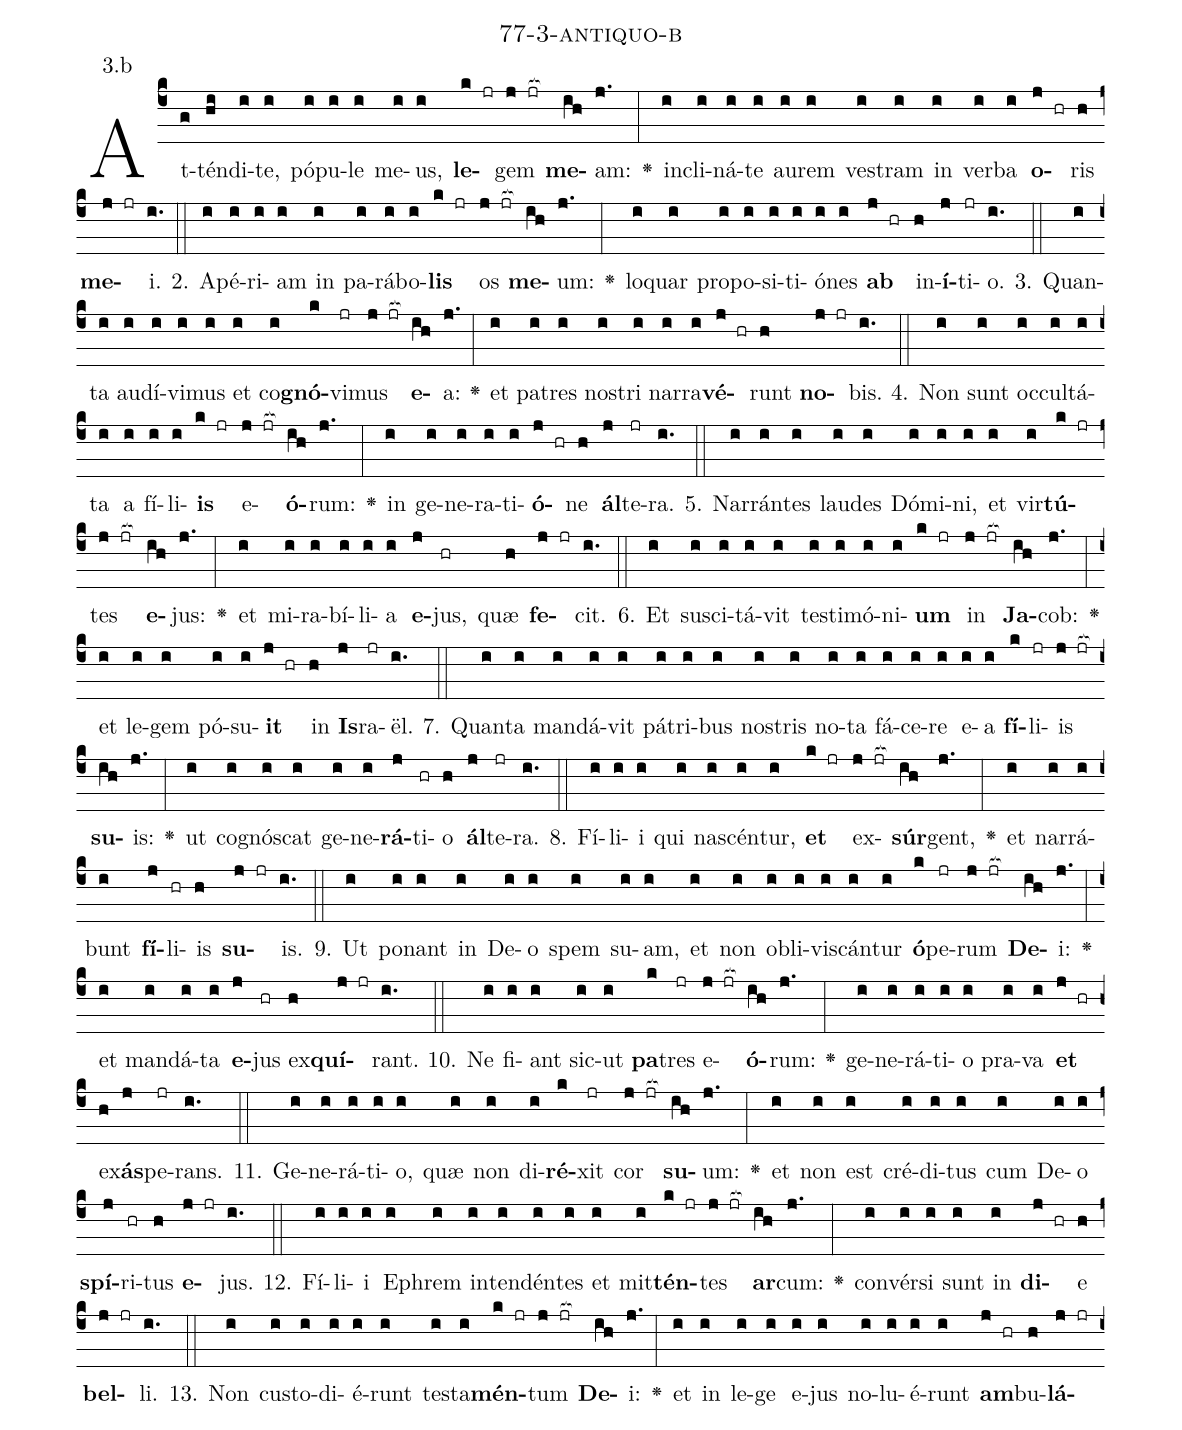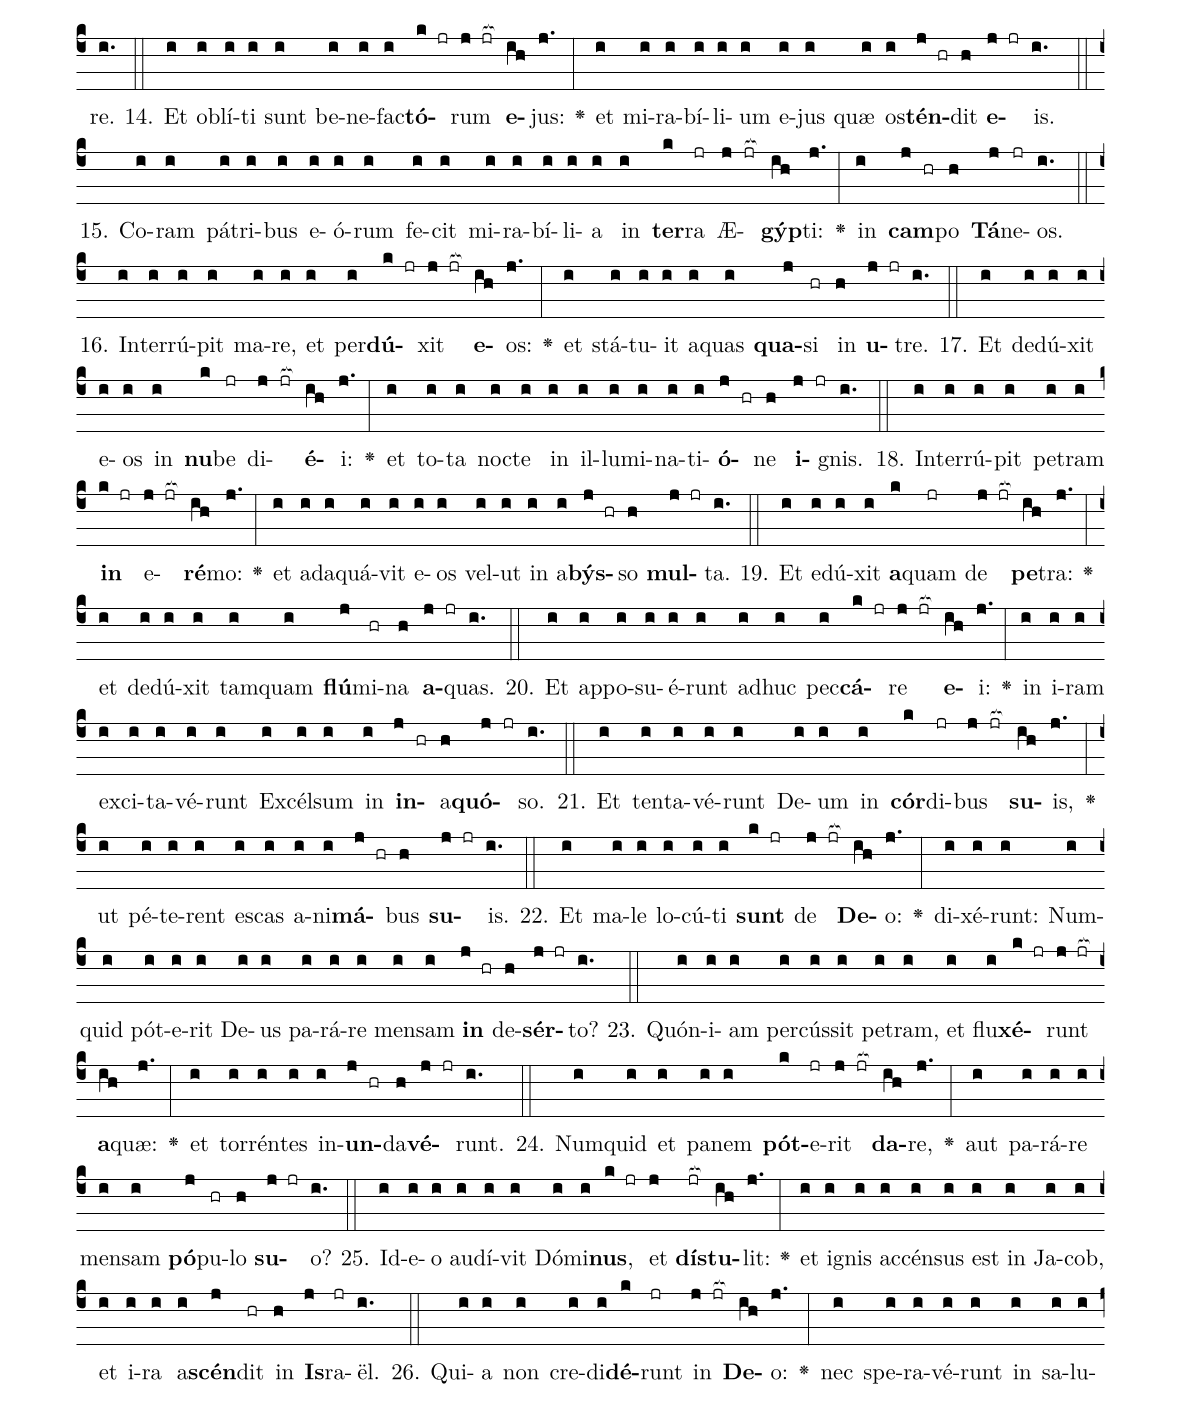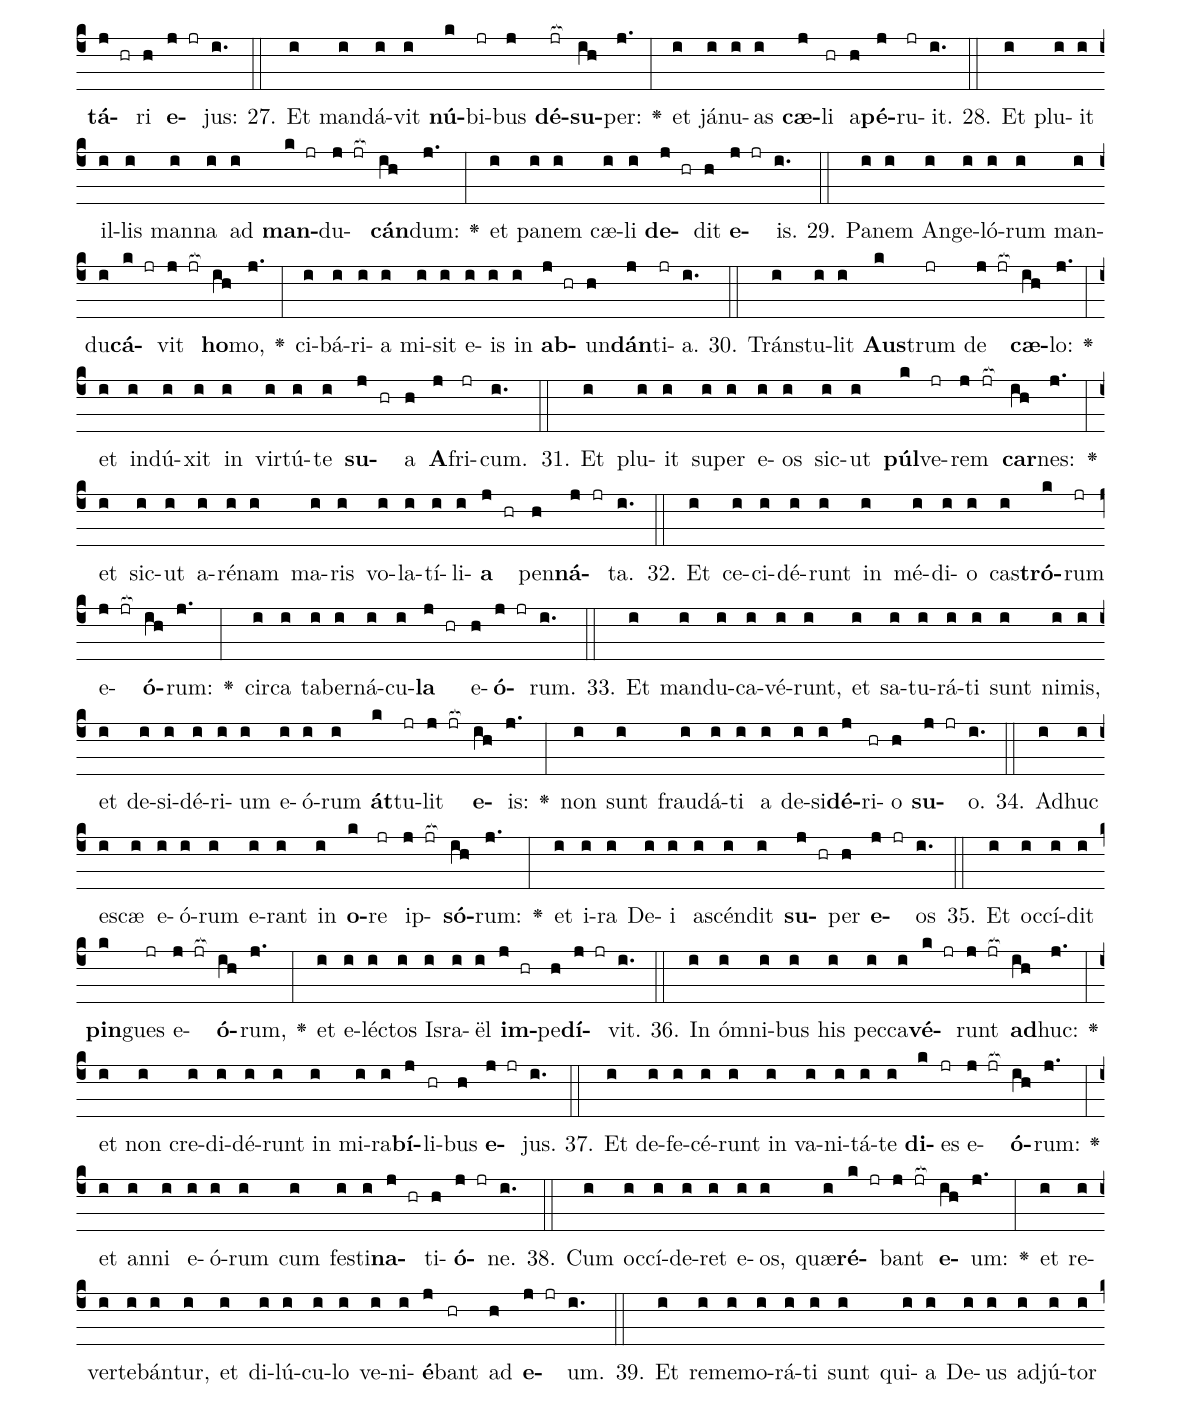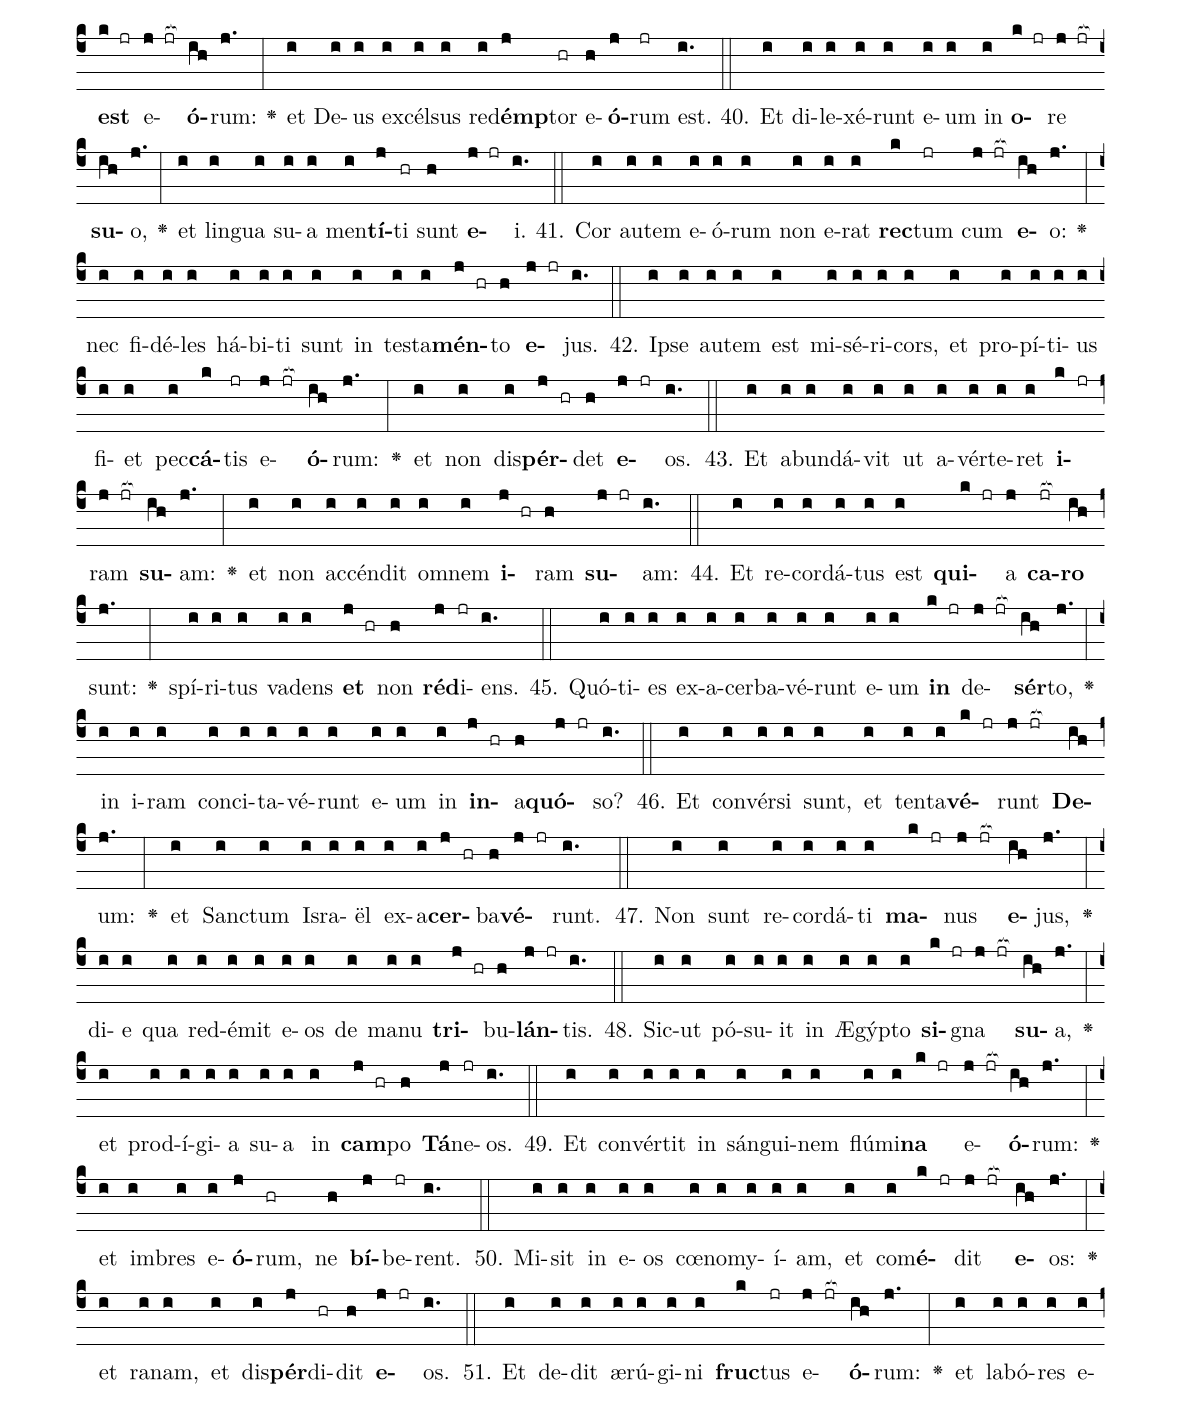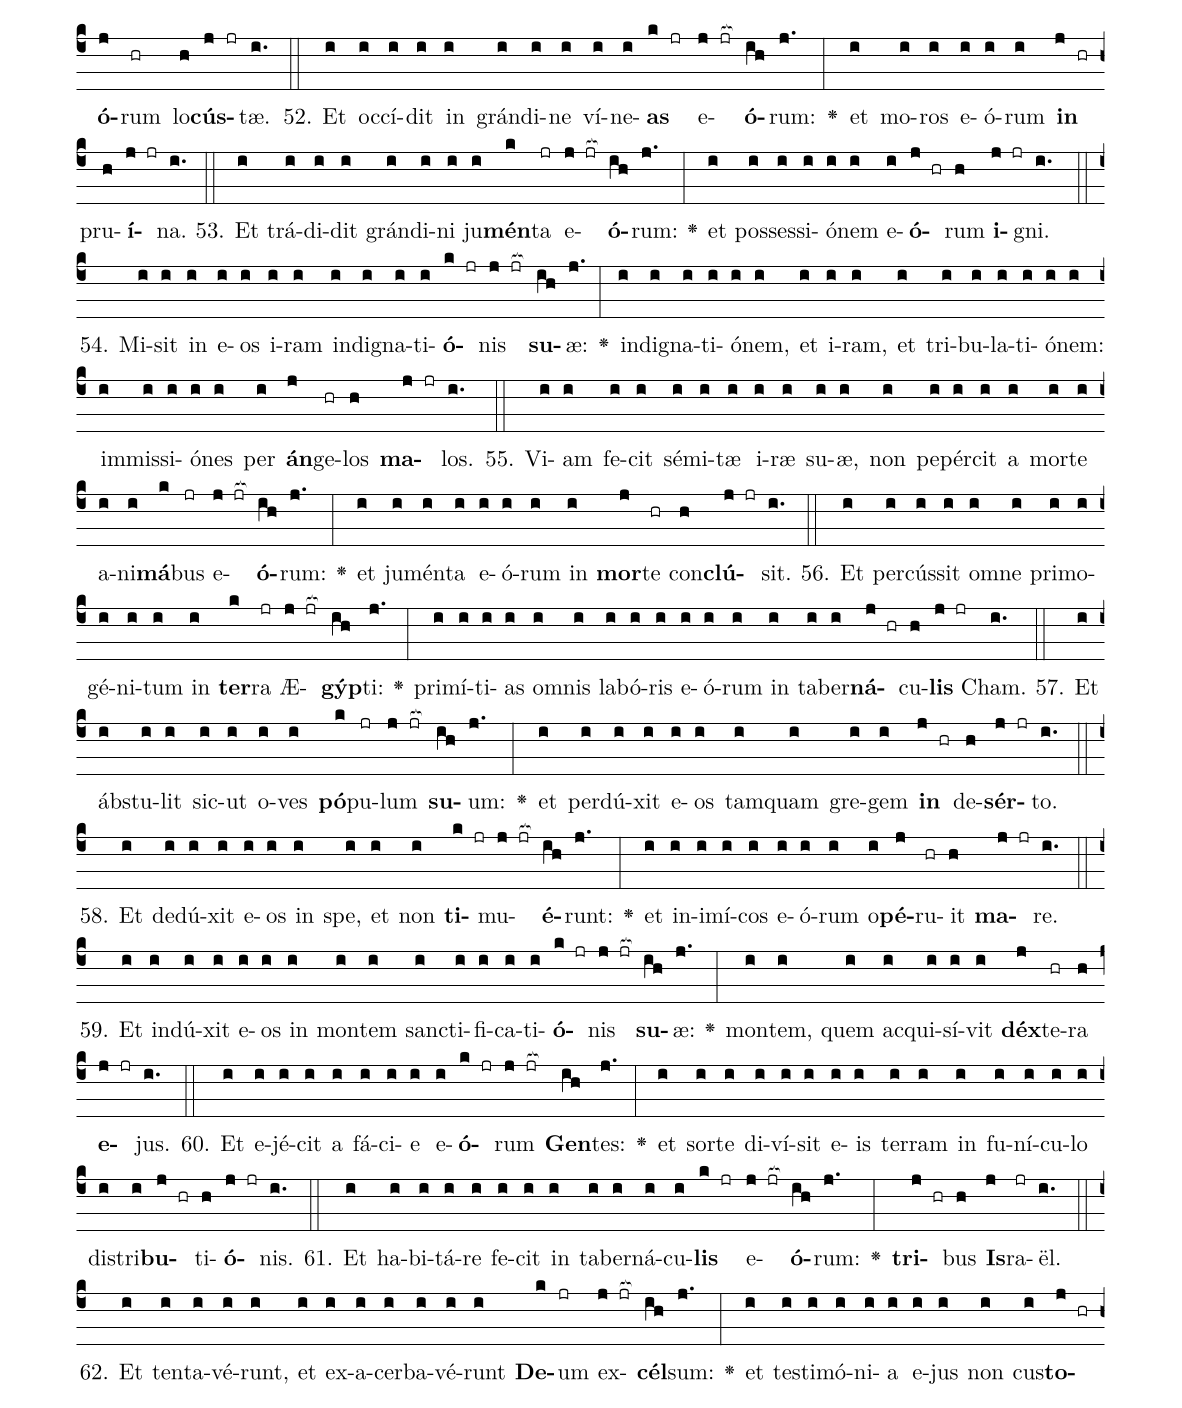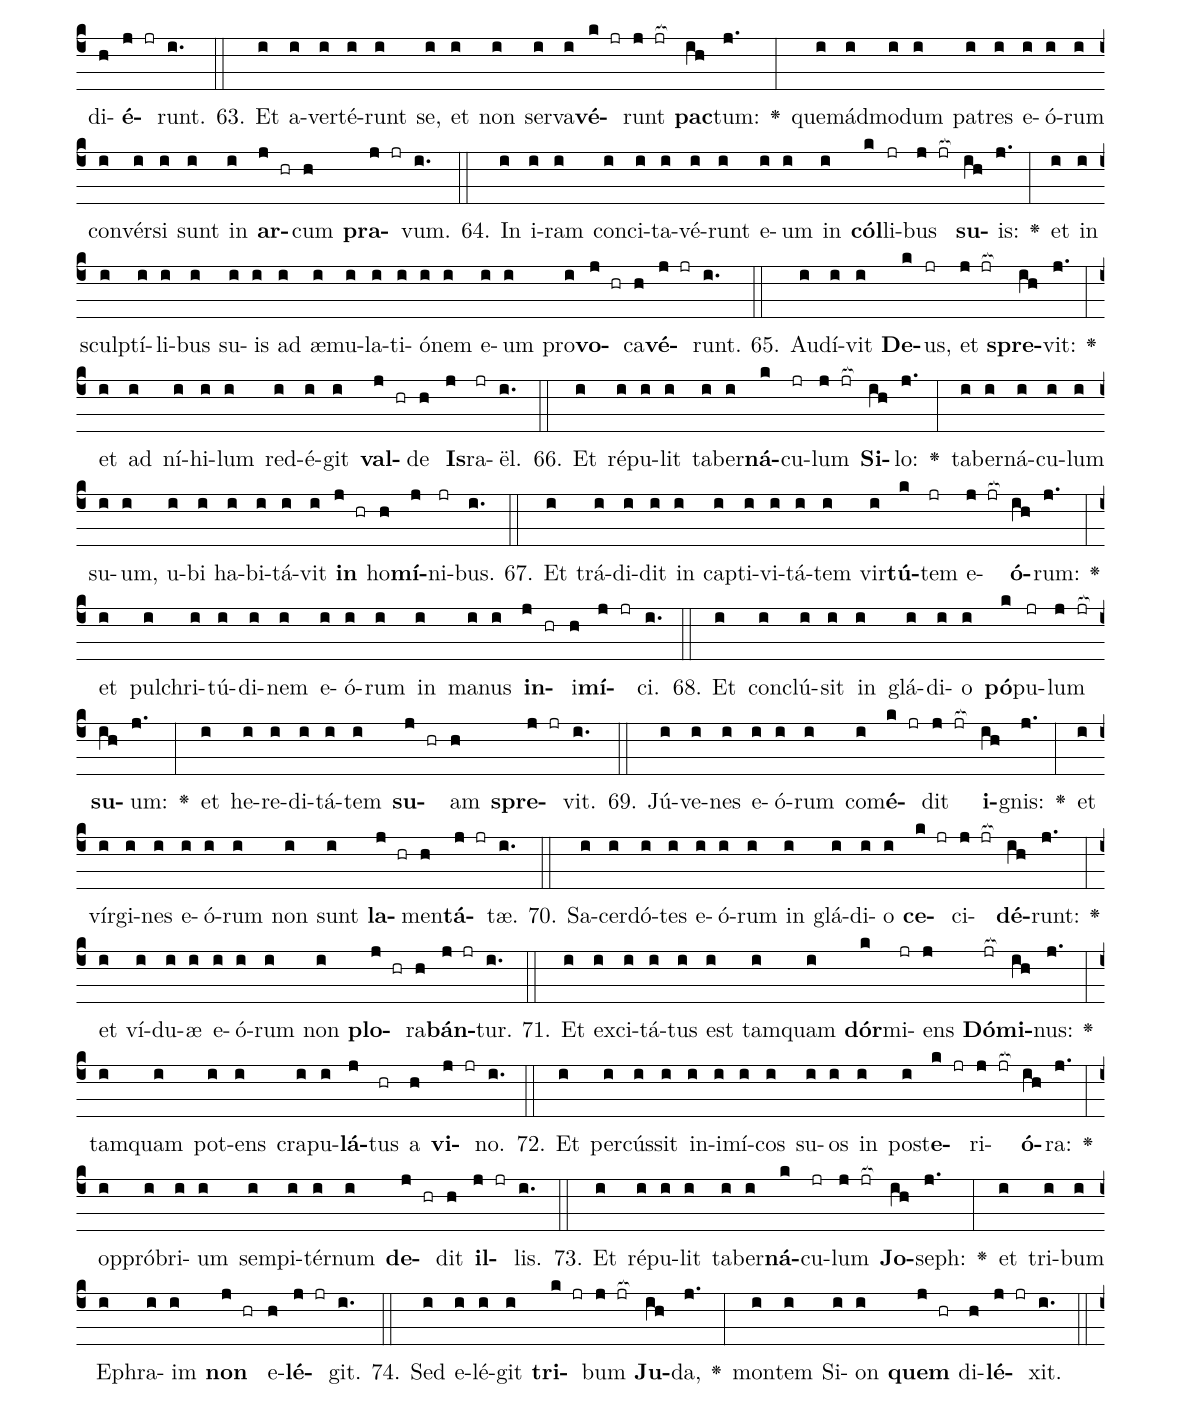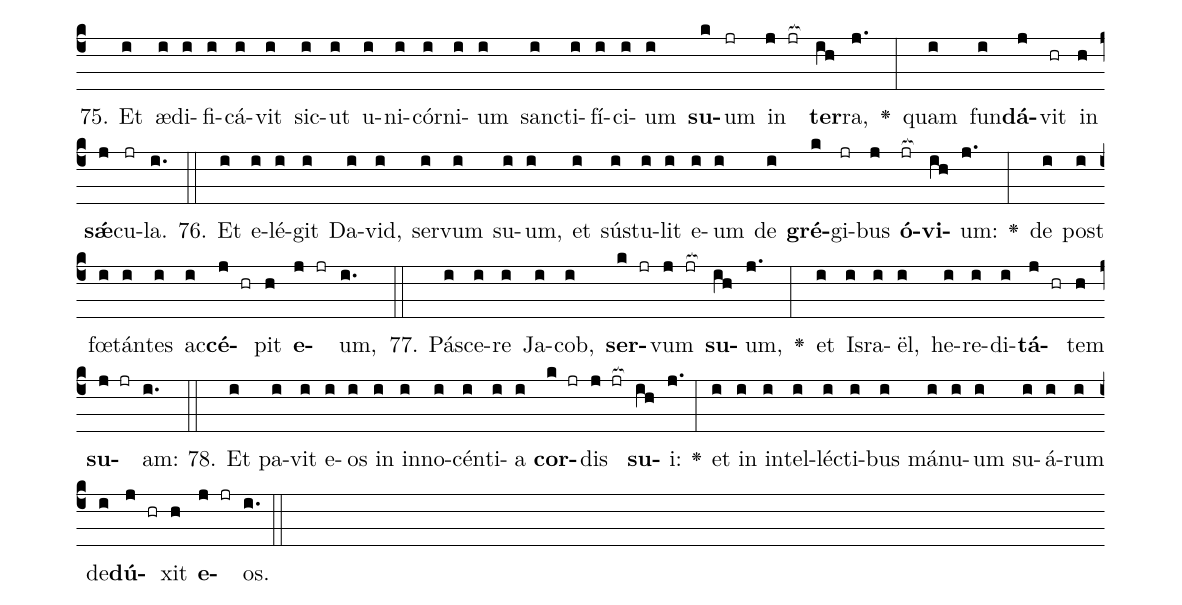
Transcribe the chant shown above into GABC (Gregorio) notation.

name: 77-3-antiquo-b;
annotation: 3.b;
%%
(c4)At(g)tén(hi)di(i)te,(i) pó(i)pu(i)le(i) me(i)us,(i) <b>le</b>(k jr)gem(j jr[ocb:1{]) <b>me</b>(ih[ocb:0}])am:(j.) <v>\greheightstar</v>(:) in(i)cli(i)ná(i)te(i) au(i)rem(i) ves(i)tram(i) in(i) ver(i)ba(i) <b>o</b>(j hr)ris(h) <b>me</b>(j jr)i.(i.) (::)
2. A(i)pé(i)ri(i)am(i) in(i) pa(i)rá(i)bo(i)<b>lis</b>(k jr) os(j jr[ocb:1{]) <b>me</b>(ih[ocb:0}])um:(j.) <v>\greheightstar</v>(:) lo(i)quar(i) pro(i)po(i)si(i)ti(i)ó(i)nes(i) <b>ab</b>(j hr) in(h)<b>í</b>(j)ti(jr)o.(i.) (::)
3. Quan(i)ta(i) au(i)dí(i)vi(i)mus(i) et(i) co(i)<b>gnó</b>(k)vi(jr)mus(j jr[ocb:1{]) <b>e</b>(ih[ocb:0}])a:(j.) <v>\greheightstar</v>(:) et(i) pa(i)tres(i) nos(i)tri(i) nar(i)ra(i)<b>vé</b>(j hr)runt(h) <b>no</b>(j jr)bis.(i.) (::)
4. Non(i) sunt(i) oc(i)cul(i)tá(i)ta(i) a(i) fí(i)li(i)<b>is</b>(k jr) e(j jr[ocb:1{])<b>ó</b>(ih[ocb:0}])rum:(j.) <v>\greheightstar</v>(:) in(i) ge(i)ne(i)ra(i)ti(i)<b>ó</b>(j hr)ne(h) <b>ál</b>(j)te(jr)ra.(i.) (::)
5. Nar(i)rán(i)tes(i) lau(i)des(i) Dó(i)mi(i)ni,(i) et(i) vir(i)<b>tú</b>(k jr)tes(j jr[ocb:1{]) <b>e</b>(ih[ocb:0}])jus:(j.) <v>\greheightstar</v>(:) et(i) mi(i)ra(i)bí(i)li(i)a(i) <b>e</b>(j)jus,(hr) quæ(h) <b>fe</b>(j jr)cit.(i.) (::)
6. Et(i) su(i)sci(i)tá(i)vit(i) tes(i)ti(i)mó(i)ni(i)<b>um</b>(k jr) in(j jr[ocb:1{]) <b>Ja</b>(ih[ocb:0}])cob:(j.) <v>\greheightstar</v>(:) et(i) le(i)gem(i) pó(i)su(i)<b>it</b>(j hr) in(h) <b>Is</b>(j)ra(jr)ël.(i.) (::)
7. Quan(i)ta(i) man(i)dá(i)vit(i) pá(i)tri(i)bus(i) nos(i)tris(i) no(i)ta(i) fá(i)ce(i)re(i) e(i)a(i) <b>fí</b>(k)li(jr)is(j jr[ocb:1{]) <b>su</b>(ih[ocb:0}])is:(j.) <v>\greheightstar</v>(:) ut(i) co(i)gnós(i)cat(i) ge(i)ne(i)<b>rá</b>(j)ti(hr)o(h) <b>ál</b>(j)te(jr)ra.(i.) (::)
8. Fí(i)li(i)i(i) qui(i) na(i)scén(i)tur,(i) <b>et</b>(k jr) ex(j jr[ocb:1{])<b>súr</b>(ih[ocb:0}])gent,(j.) <v>\greheightstar</v>(:) et(i) nar(i)rá(i)bunt(i) <b>fí</b>(j)li(hr)is(h) <b>su</b>(j jr)is.(i.) (::)
9. Ut(i) po(i)nant(i) in(i) De(i)o(i) spem(i) su(i)am,(i) et(i) non(i) ob(i)li(i)vis(i)cán(i)tur(i) <b>ó</b>(k)pe(jr)rum(j jr[ocb:1{]) <b>De</b>(ih[ocb:0}])i:(j.) <v>\greheightstar</v>(:) et(i) man(i)dá(i)ta(i) <b>e</b>(j)jus(hr) ex(h)<b>quí</b>(j jr)rant.(i.) (::)
10. Ne(i) fi(i)ant(i) sic(i)ut(i) <b>pa</b>(k)tres(jr) e(j jr[ocb:1{])<b>ó</b>(ih[ocb:0}])rum:(j.) <v>\greheightstar</v>(:) ge(i)ne(i)rá(i)ti(i)o(i) pra(i)va(i) <b>et</b>(j hr) ex(h)<b>ás</b>(j)pe(jr)rans.(i.) (::)
11. Ge(i)ne(i)rá(i)ti(i)o,(i) quæ(i) non(i) di(i)<b>ré</b>(k)xit(jr) cor(j jr[ocb:1{]) <b>su</b>(ih[ocb:0}])um:(j.) <v>\greheightstar</v>(:) et(i) non(i) est(i) cré(i)di(i)tus(i) cum(i) De(i)o(i) <b>spí</b>(j)ri(hr)tus(h) <b>e</b>(j jr)jus.(i.) (::)
12. Fí(i)li(i)i(i) E(i)phrem(i) in(i)ten(i)dén(i)tes(i) et(i) mit(i)<b>tén</b>(k jr)tes(j jr[ocb:1{]) <b>ar</b>(ih[ocb:0}])cum:(j.) <v>\greheightstar</v>(:) con(i)vér(i)si(i) sunt(i) in(i) <b>di</b>(j hr)e(h) <b>bel</b>(j jr)li.(i.) (::)
13. Non(i) cus(i)to(i)di(i)é(i)runt(i) tes(i)ta(i)<b>mén</b>(k jr)tum(j jr[ocb:1{]) <b>De</b>(ih[ocb:0}])i:(j.) <v>\greheightstar</v>(:) et(i) in(i) le(i)ge(i) e(i)jus(i) no(i)lu(i)é(i)runt(i) <b>am</b>(j hr)bu(h)<b>lá</b>(j jr)re.(i.) (::)
14. Et(i) ob(i)lí(i)ti(i) sunt(i) be(i)ne(i)fac(i)<b>tó</b>(k jr)rum(j jr[ocb:1{]) <b>e</b>(ih[ocb:0}])jus:(j.) <v>\greheightstar</v>(:) et(i) mi(i)ra(i)bí(i)li(i)um(i) e(i)jus(i) quæ(i) os(i)<b>tén</b>(j hr)dit(h) <b>e</b>(j jr)is.(i.) (::)
15. Co(i)ram(i) pá(i)tri(i)bus(i) e(i)ó(i)rum(i) fe(i)cit(i) mi(i)ra(i)bí(i)li(i)a(i) in(i) <b>ter</b>(k)ra(jr) Æ(j jr[ocb:1{])<b>gýp</b>(ih[ocb:0}])ti:(j.) <v>\greheightstar</v>(:) in(i) <b>cam</b>(j hr)po(h) <b>Tá</b>(j)ne(jr)os.(i.) (::)
16. In(i)ter(i)rú(i)pit(i) ma(i)re,(i) et(i) per(i)<b>dú</b>(k jr)xit(j jr[ocb:1{]) <b>e</b>(ih[ocb:0}])os:(j.) <v>\greheightstar</v>(:) et(i) stá(i)tu(i)it(i) a(i)quas(i) <b>qua</b>(j)si(hr) in(h) <b>u</b>(j jr)tre.(i.) (::)
17. Et(i) de(i)dú(i)xit(i) e(i)os(i) in(i) <b>nu</b>(k)be(jr) di(j jr[ocb:1{])<b>é</b>(ih[ocb:0}])i:(j.) <v>\greheightstar</v>(:) et(i) to(i)ta(i) noc(i)te(i) in(i) il(i)lu(i)mi(i)na(i)ti(i)<b>ó</b>(j hr)ne(h) <b>i</b>(j jr)gnis.(i.) (::)
18. In(i)ter(i)rú(i)pit(i) pe(i)tram(i) <b>in</b>(k jr) e(j jr[ocb:1{])<b>ré</b>(ih[ocb:0}])mo:(j.) <v>\greheightstar</v>(:) et(i) ad(i)a(i)quá(i)vit(i) e(i)os(i) vel(i)ut(i) in(i) a(i)<b>býs</b>(j hr)so(h) <b>mul</b>(j jr)ta.(i.) (::)
19. Et(i) e(i)dú(i)xit(i) <b>a</b>(k)quam(jr) de(j jr[ocb:1{]) <b>pe</b>(ih[ocb:0}])tra:(j.) <v>\greheightstar</v>(:) et(i) de(i)dú(i)xit(i) tam(i)quam(i) <b>flú</b>(j)mi(hr)na(h) <b>a</b>(j jr)quas.(i.) (::)
20. Et(i) ap(i)po(i)su(i)é(i)runt(i) ad(i)huc(i) pec(i)<b>cá</b>(k jr)re(j jr[ocb:1{]) <b>e</b>(ih[ocb:0}])i:(j.) <v>\greheightstar</v>(:) in(i) i(i)ram(i) ex(i)ci(i)ta(i)vé(i)runt(i) Ex(i)cél(i)sum(i) in(i) <b>in</b>(j hr)a(h)<b>quó</b>(j jr)so.(i.) (::)
21. Et(i) ten(i)ta(i)vé(i)runt(i) De(i)um(i) in(i) <b>cór</b>(k)di(jr)bus(j jr[ocb:1{]) <b>su</b>(ih[ocb:0}])is,(j.) <v>\greheightstar</v>(:) ut(i) pé(i)te(i)rent(i) es(i)cas(i) a(i)ni(i)<b>má</b>(j hr)bus(h) <b>su</b>(j jr)is.(i.) (::)
22. Et(i) ma(i)le(i) lo(i)cú(i)ti(i) <b>sunt</b>(k jr) de(j jr[ocb:1{]) <b>De</b>(ih[ocb:0}])o:(j.) <v>\greheightstar</v>(:) di(i)xé(i)runt:(i) Num(i)quid(i) pót(i)e(i)rit(i) De(i)us(i) pa(i)rá(i)re(i) men(i)sam(i) <b>in</b>(j hr) de(h)<b>sér</b>(j jr)to?(i.) (::)
23. Quón(i)i(i)am(i) per(i)cús(i)sit(i) pe(i)tram,(i) et(i) flu(i)<b>xé</b>(k jr)runt(j jr[ocb:1{]) <b>a</b>(ih[ocb:0}])quæ:(j.) <v>\greheightstar</v>(:) et(i) tor(i)rén(i)tes(i) in(i)<b>un</b>(j hr)da(h)<b>vé</b>(j jr)runt.(i.) (::)
24. Num(i)quid(i) et(i) pa(i)nem(i) <b>pót</b>(k)e(jr)rit(j jr[ocb:1{]) <b>da</b>(ih[ocb:0}])re,(j.) <v>\greheightstar</v>(:) aut(i) pa(i)rá(i)re(i) men(i)sam(i) <b>pó</b>(j)pu(hr)lo(h) <b>su</b>(j jr)o?(i.) (::)
25. Id(i)e(i)o(i) au(i)dí(i)vit(i) Dó(i)mi(i)<b>nus</b>,(k jr) et(j) <b>dís</b>(jr[ocb:1{])<b>tu</b>(ih[ocb:0}])lit:(j.) <v>\greheightstar</v>(:) et(i) i(i)gnis(i) ac(i)cén(i)sus(i) est(i) in(i) Ja(i)cob,(i) et(i) i(i)ra(i) a(i)<b>scén</b>(j)dit(hr) in(h) <b>Is</b>(j)ra(jr)ël.(i.) (::)
26. Qui(i)a(i) non(i) cre(i)di(i)<b>dé</b>(k)runt(jr) in(j jr[ocb:1{]) <b>De</b>(ih[ocb:0}])o:(j.) <v>\greheightstar</v>(:) nec(i) spe(i)ra(i)vé(i)runt(i) in(i) sa(i)lu(i)<b>tá</b>(j hr)ri(h) <b>e</b>(j jr)jus:(i.) (::)
27. Et(i) man(i)dá(i)vit(i) <b>nú</b>(k)bi(jr)bus(j) <b>dé</b>(jr[ocb:1{])<b>su</b>(ih[ocb:0}])per:(j.) <v>\greheightstar</v>(:) et(i) já(i)nu(i)as(i) <b>cæ</b>(j)li(hr) a(h)<b>pé</b>(j)ru(jr)it.(i.) (::)
28. Et(i) plu(i)it(i) il(i)lis(i) man(i)na(i) ad(i) <b>man</b>(k jr)du(j jr[ocb:1{])<b>cán</b>(ih[ocb:0}])dum:(j.) <v>\greheightstar</v>(:) et(i) pa(i)nem(i) cæ(i)li(i) <b>de</b>(j hr)dit(h) <b>e</b>(j jr)is.(i.) (::)
29. Pa(i)nem(i) An(i)ge(i)ló(i)rum(i) man(i)du(i)<b>cá</b>(k jr)vit(j jr[ocb:1{]) <b>ho</b>(ih[ocb:0}])mo,(j.) <v>\greheightstar</v>(:) ci(i)bá(i)ri(i)a(i) mi(i)sit(i) e(i)is(i) in(i) <b>ab</b>(j hr)un(h)<b>dán</b>(j)ti(jr)a.(i.) (::)
30. Tráns(i)tu(i)lit(i) <b>Aus</b>(k)trum(jr) de(j jr[ocb:1{]) <b>cæ</b>(ih[ocb:0}])lo:(j.) <v>\greheightstar</v>(:) et(i) in(i)dú(i)xit(i) in(i) vir(i)tú(i)te(i) <b>su</b>(j hr)a(h) <b>A</b>(j)fri(jr)cum.(i.) (::)
31. Et(i) plu(i)it(i) su(i)per(i) e(i)os(i) sic(i)ut(i) <b>púl</b>(k)ve(jr)rem(j jr[ocb:1{]) <b>car</b>(ih[ocb:0}])nes:(j.) <v>\greheightstar</v>(:) et(i) sic(i)ut(i) a(i)ré(i)nam(i) ma(i)ris(i) vo(i)la(i)tí(i)li(i)<b>a</b>(j hr) pen(h)<b>ná</b>(j jr)ta.(i.) (::)
32. Et(i) ce(i)ci(i)dé(i)runt(i) in(i) mé(i)di(i)o(i) cas(i)<b>tró</b>(k)rum(jr) e(j jr[ocb:1{])<b>ó</b>(ih[ocb:0}])rum:(j.) <v>\greheightstar</v>(:) cir(i)ca(i) ta(i)ber(i)ná(i)cu(i)<b>la</b>(j hr) e(h)<b>ó</b>(j jr)rum.(i.) (::)
33. Et(i) man(i)du(i)ca(i)vé(i)runt,(i) et(i) sa(i)tu(i)rá(i)ti(i) sunt(i) ni(i)mis,(i) et(i) de(i)si(i)dé(i)ri(i)um(i) e(i)ó(i)rum(i) <b>át</b>(k)tu(jr)lit(j jr[ocb:1{]) <b>e</b>(ih[ocb:0}])is:(j.) <v>\greheightstar</v>(:) non(i) sunt(i) frau(i)dá(i)ti(i) a(i) de(i)si(i)<b>dé</b>(j)ri(hr)o(h) <b>su</b>(j jr)o.(i.) (::)
34. Ad(i)huc(i) e(i)scæ(i) e(i)ó(i)rum(i) e(i)rant(i) in(i) <b>o</b>(k)re(jr) ip(j jr[ocb:1{])<b>só</b>(ih[ocb:0}])rum:(j.) <v>\greheightstar</v>(:) et(i) i(i)ra(i) De(i)i(i) a(i)scén(i)dit(i) <b>su</b>(j hr)per(h) <b>e</b>(j jr)os(i.) (::)
35. Et(i) oc(i)cí(i)dit(i) <b>pin</b>(k)gues(jr) e(j jr[ocb:1{])<b>ó</b>(ih[ocb:0}])rum,(j.) <v>\greheightstar</v>(:) et(i) e(i)léc(i)tos(i) Is(i)ra(i)ël(i) <b>im</b>(j hr)pe(h)<b>dí</b>(j jr)vit.(i.) (::)
36. In(i) óm(i)ni(i)bus(i) his(i) pec(i)ca(i)<b>vé</b>(k jr)runt(j jr[ocb:1{]) <b>ad</b>(ih[ocb:0}])huc:(j.) <v>\greheightstar</v>(:) et(i) non(i) cre(i)di(i)dé(i)runt(i) in(i) mi(i)ra(i)<b>bí</b>(j)li(hr)bus(h) <b>e</b>(j jr)jus.(i.) (::)
37. Et(i) de(i)fe(i)cé(i)runt(i) in(i) va(i)ni(i)tá(i)te(i) <b>di</b>(k)es(jr) e(j jr[ocb:1{])<b>ó</b>(ih[ocb:0}])rum:(j.) <v>\greheightstar</v>(:) et(i) an(i)ni(i) e(i)ó(i)rum(i) cum(i) fes(i)ti(i)<b>na</b>(j hr)ti(h)<b>ó</b>(j jr)ne.(i.) (::)
38. Cum(i) oc(i)cí(i)de(i)ret(i) e(i)os,(i) quæ(i)<b>ré</b>(k jr)bant(j jr[ocb:1{]) <b>e</b>(ih[ocb:0}])um:(j.) <v>\greheightstar</v>(:) et(i) re(i)ver(i)te(i)bán(i)tur,(i) et(i) di(i)lú(i)cu(i)lo(i) ve(i)ni(i)<b>é</b>(j)bant(hr) ad(h) <b>e</b>(j jr)um.(i.) (::)
39. Et(i) re(i)me(i)mo(i)rá(i)ti(i) sunt(i) qui(i)a(i) De(i)us(i) ad(i)jú(i)tor(i) <b>est</b>(k jr) e(j jr[ocb:1{])<b>ó</b>(ih[ocb:0}])rum:(j.) <v>\greheightstar</v>(:) et(i) De(i)us(i) ex(i)cél(i)sus(i) red(i)<b>émp</b>(j)tor(hr) e(h)<b>ó</b>(j)rum(jr) est.(i.) (::)
40. Et(i) di(i)le(i)xé(i)runt(i) e(i)um(i) in(i) <b>o</b>(k jr)re(j jr[ocb:1{]) <b>su</b>(ih[ocb:0}])o,(j.) <v>\greheightstar</v>(:) et(i) lin(i)gua(i) su(i)a(i) men(i)<b>tí</b>(j)ti(hr) sunt(h) <b>e</b>(j jr)i.(i.) (::)
41. Cor(i) au(i)tem(i) e(i)ó(i)rum(i) non(i) e(i)rat(i) <b>rec</b>(k)tum(jr) cum(j jr[ocb:1{]) <b>e</b>(ih[ocb:0}])o:(j.) <v>\greheightstar</v>(:) nec(i) fi(i)dé(i)les(i) há(i)bi(i)ti(i) sunt(i) in(i) tes(i)ta(i)<b>mén</b>(j hr)to(h) <b>e</b>(j jr)jus.(i.) (::)
42. Ip(i)se(i) au(i)tem(i) est(i) mi(i)sé(i)ri(i)cors,(i) et(i) pro(i)pí(i)ti(i)us(i) fi(i)et(i) pec(i)<b>cá</b>(k)tis(jr) e(j jr[ocb:1{])<b>ó</b>(ih[ocb:0}])rum:(j.) <v>\greheightstar</v>(:) et(i) non(i) dis(i)<b>pér</b>(j hr)det(h) <b>e</b>(j jr)os.(i.) (::)
43. Et(i) ab(i)un(i)dá(i)vit(i) ut(i) a(i)vér(i)te(i)ret(i) <b>i</b>(k jr)ram(j jr[ocb:1{]) <b>su</b>(ih[ocb:0}])am:(j.) <v>\greheightstar</v>(:) et(i) non(i) ac(i)cén(i)dit(i) om(i)nem(i) <b>i</b>(j hr)ram(h) <b>su</b>(j jr)am:(i.) (::)
44. Et(i) re(i)cor(i)dá(i)tus(i) est(i) <b>qui</b>(k jr)a(j) <b>ca</b>(jr[ocb:1{])<b>ro</b>(ih[ocb:0}]) sunt:(j.) <v>\greheightstar</v>(:) spí(i)ri(i)tus(i) va(i)dens(i) <b>et</b>(j hr) non(h) <b>réd</b>(j)i(jr)ens.(i.) (::)
45. Quó(i)ti(i)es(i) ex(i)a(i)cer(i)ba(i)vé(i)runt(i) e(i)um(i) <b>in</b>(k jr) de(j jr[ocb:1{])<b>sér</b>(ih[ocb:0}])to,(j.) <v>\greheightstar</v>(:) in(i) i(i)ram(i) con(i)ci(i)ta(i)vé(i)runt(i) e(i)um(i) in(i) <b>in</b>(j hr)a(h)<b>quó</b>(j jr)so?(i.) (::)
46. Et(i) con(i)vér(i)si(i) sunt,(i) et(i) ten(i)ta(i)<b>vé</b>(k jr)runt(j jr[ocb:1{]) <b>De</b>(ih[ocb:0}])um:(j.) <v>\greheightstar</v>(:) et(i) Sanc(i)tum(i) Is(i)ra(i)ël(i) ex(i)a(i)<b>cer</b>(j hr)ba(h)<b>vé</b>(j jr)runt.(i.) (::)
47. Non(i) sunt(i) re(i)cor(i)dá(i)ti(i) <b>ma</b>(k jr)nus(j jr[ocb:1{]) <b>e</b>(ih[ocb:0}])jus,(j.) <v>\greheightstar</v>(:) di(i)e(i) qua(i) red(i)é(i)mit(i) e(i)os(i) de(i) ma(i)nu(i) <b>tri</b>(j hr)bu(h)<b>lán</b>(j jr)tis.(i.) (::)
48. Sic(i)ut(i) pó(i)su(i)it(i) in(i) Æ(i)gýp(i)to(i) <b>si</b>(k jr)gna(j jr[ocb:1{]) <b>su</b>(ih[ocb:0}])a,(j.) <v>\greheightstar</v>(:) et(i) prod(i)í(i)gi(i)a(i) su(i)a(i) in(i) <b>cam</b>(j hr)po(h) <b>Tá</b>(j)ne(jr)os.(i.) (::)
49. Et(i) con(i)vér(i)tit(i) in(i) sán(i)gui(i)nem(i) flú(i)mi(i)<b>na</b>(k jr) e(j jr[ocb:1{])<b>ó</b>(ih[ocb:0}])rum:(j.) <v>\greheightstar</v>(:) et(i) im(i)bres(i) e(i)<b>ó</b>(j)rum,(hr) ne(h) <b>bí</b>(j)be(jr)rent.(i.) (::)
50. Mi(i)sit(i) in(i) e(i)os(i) cœ(i)no(i)my(i)í(i)am,(i) et(i) com(i)<b>é</b>(k jr)dit(j jr[ocb:1{]) <b>e</b>(ih[ocb:0}])os:(j.) <v>\greheightstar</v>(:) et(i) ra(i)nam,(i) et(i) dis(i)<b>pér</b>(j)di(hr)dit(h) <b>e</b>(j jr)os.(i.) (::)
51. Et(i) de(i)dit(i) æ(i)rú(i)gi(i)ni(i) <b>fruc</b>(k)tus(jr) e(j jr[ocb:1{])<b>ó</b>(ih[ocb:0}])rum:(j.) <v>\greheightstar</v>(:) et(i) la(i)bó(i)res(i) e(i)<b>ó</b>(j)rum(hr) lo(h)<b>cús</b>(j jr)tæ.(i.) (::)
52. Et(i) oc(i)cí(i)dit(i) in(i) grán(i)di(i)ne(i) ví(i)ne(i)<b>as</b>(k jr) e(j jr[ocb:1{])<b>ó</b>(ih[ocb:0}])rum:(j.) <v>\greheightstar</v>(:) et(i) mo(i)ros(i) e(i)ó(i)rum(i) <b>in</b>(j hr) pru(h)<b>í</b>(j jr)na.(i.) (::)
53. Et(i) trá(i)di(i)dit(i) grán(i)di(i)ni(i) ju(i)<b>mén</b>(k)ta(jr) e(j jr[ocb:1{])<b>ó</b>(ih[ocb:0}])rum:(j.) <v>\greheightstar</v>(:) et(i) pos(i)ses(i)si(i)ó(i)nem(i) e(i)<b>ó</b>(j hr)rum(h) <b>i</b>(j jr)gni.(i.) (::)
54. Mi(i)sit(i) in(i) e(i)os(i) i(i)ram(i) in(i)di(i)gna(i)ti(i)<b>ó</b>(k jr)nis(j jr[ocb:1{]) <b>su</b>(ih[ocb:0}])æ:(j.) <v>\greheightstar</v>(:) in(i)di(i)gna(i)ti(i)ó(i)nem,(i) et(i) i(i)ram,(i) et(i) tri(i)bu(i)la(i)ti(i)ó(i)nem:(i) im(i)mis(i)si(i)ó(i)nes(i) per(i) <b>án</b>(j)ge(hr)los(h) <b>ma</b>(j jr)los.(i.) (::)
55. Vi(i)am(i) fe(i)cit(i) sé(i)mi(i)tæ(i) i(i)ræ(i) su(i)æ,(i) non(i) pe(i)pér(i)cit(i) a(i) mor(i)te(i) a(i)ni(i)<b>má</b>(k)bus(jr) e(j jr[ocb:1{])<b>ó</b>(ih[ocb:0}])rum:(j.) <v>\greheightstar</v>(:) et(i) ju(i)mén(i)ta(i) e(i)ó(i)rum(i) in(i) <b>mor</b>(j)te(hr) con(h)<b>clú</b>(j jr)sit.(i.) (::)
56. Et(i) per(i)cús(i)sit(i) om(i)ne(i) pri(i)mo(i)gé(i)ni(i)tum(i) in(i) <b>ter</b>(k)ra(jr) Æ(j jr[ocb:1{])<b>gýp</b>(ih[ocb:0}])ti:(j.) <v>\greheightstar</v>(:) pri(i)mí(i)ti(i)as(i) om(i)nis(i) la(i)bó(i)ris(i) e(i)ó(i)rum(i) in(i) ta(i)ber(i)<b>ná</b>(j hr)cu(h)<b>lis</b>(j jr) Cham.(i.) (::)
57. Et(i) ábs(i)tu(i)lit(i) sic(i)ut(i) o(i)ves(i) <b>pó</b>(k)pu(jr)lum(j jr[ocb:1{]) <b>su</b>(ih[ocb:0}])um:(j.) <v>\greheightstar</v>(:) et(i) per(i)dú(i)xit(i) e(i)os(i) tam(i)quam(i) gre(i)gem(i) <b>in</b>(j hr) de(h)<b>sér</b>(j jr)to.(i.) (::)
58. Et(i) de(i)dú(i)xit(i) e(i)os(i) in(i) spe,(i) et(i) non(i) <b>ti</b>(k jr)mu(j jr[ocb:1{])<b>é</b>(ih[ocb:0}])runt:(j.) <v>\greheightstar</v>(:) et(i) in(i)i(i)mí(i)cos(i) e(i)ó(i)rum(i) o(i)<b>pé</b>(j)ru(hr)it(h) <b>ma</b>(j jr)re.(i.) (::)
59. Et(i) in(i)dú(i)xit(i) e(i)os(i) in(i) mon(i)tem(i) sanc(i)ti(i)fi(i)ca(i)ti(i)<b>ó</b>(k jr)nis(j jr[ocb:1{]) <b>su</b>(ih[ocb:0}])æ:(j.) <v>\greheightstar</v>(:) mon(i)tem,(i) quem(i) ac(i)qui(i)sí(i)vit(i) <b>déx</b>(j)te(hr)ra(h) <b>e</b>(j jr)jus.(i.) (::)
60. Et(i) e(i)jé(i)cit(i) a(i) fá(i)ci(i)e(i) e(i)<b>ó</b>(k jr)rum(j jr[ocb:1{]) <b>Gen</b>(ih[ocb:0}])tes:(j.) <v>\greheightstar</v>(:) et(i) sor(i)te(i) di(i)ví(i)sit(i) e(i)is(i) ter(i)ram(i) in(i) fu(i)ní(i)cu(i)lo(i) dis(i)tri(i)<b>bu</b>(j hr)ti(h)<b>ó</b>(j jr)nis.(i.) (::)
61. Et(i) ha(i)bi(i)tá(i)re(i) fe(i)cit(i) in(i) ta(i)ber(i)ná(i)cu(i)<b>lis</b>(k jr) e(j jr[ocb:1{])<b>ó</b>(ih[ocb:0}])rum:(j.) <v>\greheightstar</v>(:) <b>tri</b>(j hr)bus(h) <b>Is</b>(j)ra(jr)ël.(i.) (::)
62. Et(i) ten(i)ta(i)vé(i)runt,(i) et(i) ex(i)a(i)cer(i)ba(i)vé(i)runt(i) <b>De</b>(k)um(jr) ex(j jr[ocb:1{])<b>cél</b>(ih[ocb:0}])sum:(j.) <v>\greheightstar</v>(:) et(i) tes(i)ti(i)mó(i)ni(i)a(i) e(i)jus(i) non(i) cus(i)<b>to</b>(j hr)di(h)<b>é</b>(j jr)runt.(i.) (::)
63. Et(i) a(i)ver(i)té(i)runt(i) se,(i) et(i) non(i) ser(i)va(i)<b>vé</b>(k jr)runt(j jr[ocb:1{]) <b>pac</b>(ih[ocb:0}])tum:(j.) <v>\greheightstar</v>(:) quem(i)ád(i)mo(i)dum(i) pa(i)tres(i) e(i)ó(i)rum(i) con(i)vér(i)si(i) sunt(i) in(i) <b>ar</b>(j hr)cum(h) <b>pra</b>(j jr)vum.(i.) (::)
64. In(i) i(i)ram(i) con(i)ci(i)ta(i)vé(i)runt(i) e(i)um(i) in(i) <b>cól</b>(k)li(jr)bus(j jr[ocb:1{]) <b>su</b>(ih[ocb:0}])is:(j.) <v>\greheightstar</v>(:) et(i) in(i) sculp(i)tí(i)li(i)bus(i) su(i)is(i) ad(i) æ(i)mu(i)la(i)ti(i)ó(i)nem(i) e(i)um(i) pro(i)<b>vo</b>(j hr)ca(h)<b>vé</b>(j jr)runt.(i.) (::)
65. Au(i)dí(i)vit(i) <b>De</b>(k)us,(jr) et(j jr[ocb:1{]) <b>spre</b>(ih[ocb:0}])vit:(j.) <v>\greheightstar</v>(:) et(i) ad(i) ní(i)hi(i)lum(i) red(i)é(i)git(i) <b>val</b>(j hr)de(h) <b>Is</b>(j)ra(jr)ël.(i.) (::)
66. Et(i) ré(i)pu(i)lit(i) ta(i)ber(i)<b>ná</b>(k)cu(jr)lum(j jr[ocb:1{]) <b>Si</b>(ih[ocb:0}])lo:(j.) <v>\greheightstar</v>(:) ta(i)ber(i)ná(i)cu(i)lum(i) su(i)um,(i) u(i)bi(i) ha(i)bi(i)tá(i)vit(i) <b>in</b>(j hr) ho(h)<b>mí</b>(j)ni(jr)bus.(i.) (::)
67. Et(i) trá(i)di(i)dit(i) in(i) cap(i)ti(i)vi(i)tá(i)tem(i) vir(i)<b>tú</b>(k)tem(jr) e(j jr[ocb:1{])<b>ó</b>(ih[ocb:0}])rum:(j.) <v>\greheightstar</v>(:) et(i) pul(i)chri(i)tú(i)di(i)nem(i) e(i)ó(i)rum(i) in(i) ma(i)nus(i) <b>in</b>(j hr)i(h)<b>mí</b>(j jr)ci.(i.) (::)
68. Et(i) con(i)clú(i)sit(i) in(i) glá(i)di(i)o(i) <b>pó</b>(k)pu(jr)lum(j jr[ocb:1{]) <b>su</b>(ih[ocb:0}])um:(j.) <v>\greheightstar</v>(:) et(i) he(i)re(i)di(i)tá(i)tem(i) <b>su</b>(j hr)am(h) <b>spre</b>(j jr)vit.(i.) (::)
69. Jú(i)ve(i)nes(i) e(i)ó(i)rum(i) com(i)<b>é</b>(k jr)dit(j jr[ocb:1{]) <b>i</b>(ih[ocb:0}])gnis:(j.) <v>\greheightstar</v>(:) et(i) vír(i)gi(i)nes(i) e(i)ó(i)rum(i) non(i) sunt(i) <b>la</b>(j hr)men(h)<b>tá</b>(j jr)tæ.(i.) (::)
70. Sa(i)cer(i)dó(i)tes(i) e(i)ó(i)rum(i) in(i) glá(i)di(i)o(i) <b>ce</b>(k jr)ci(j jr[ocb:1{])<b>dé</b>(ih[ocb:0}])runt:(j.) <v>\greheightstar</v>(:) et(i) ví(i)du(i)æ(i) e(i)ó(i)rum(i) non(i) <b>plo</b>(j hr)ra(h)<b>bán</b>(j jr)tur.(i.) (::)
71. Et(i) ex(i)ci(i)tá(i)tus(i) est(i) tam(i)quam(i) <b>dór</b>(k)mi(jr)ens(j) <b>Dó</b>(jr[ocb:1{])<b>mi</b>(ih[ocb:0}])nus:(j.) <v>\greheightstar</v>(:) tam(i)quam(i) pot(i)ens(i) cra(i)pu(i)<b>lá</b>(j)tus(hr) a(h) <b>vi</b>(j jr)no.(i.) (::)
72. Et(i) per(i)cús(i)sit(i) in(i)i(i)mí(i)cos(i) su(i)os(i) in(i) post(i)<b>e</b>(k jr)ri(j jr[ocb:1{])<b>ó</b>(ih[ocb:0}])ra:(j.) <v>\greheightstar</v>(:) op(i)pró(i)bri(i)um(i) sem(i)pi(i)tér(i)num(i) <b>de</b>(j hr)dit(h) <b>il</b>(j jr)lis.(i.) (::)
73. Et(i) ré(i)pu(i)lit(i) ta(i)ber(i)<b>ná</b>(k)cu(jr)lum(j jr[ocb:1{]) <b>Jo</b>(ih[ocb:0}])seph:(j.) <v>\greheightstar</v>(:) et(i) tri(i)bum(i) E(i)phra(i)im(i) <b>non</b>(j hr) e(h)<b>lé</b>(j jr)git.(i.) (::)
74. Sed(i) e(i)lé(i)git(i) <b>tri</b>(k jr)bum(j jr[ocb:1{]) <b>Ju</b>(ih[ocb:0}])da,(j.) <v>\greheightstar</v>(:) mon(i)tem(i) Si(i)on(i) <b>quem</b>(j hr) di(h)<b>lé</b>(j jr)xit.(i.) (::)
75. Et(i) æ(i)di(i)fi(i)cá(i)vit(i) sic(i)ut(i) u(i)ni(i)cór(i)ni(i)um(i) sanc(i)ti(i)fí(i)ci(i)um(i) <b>su</b>(k)um(jr) in(j jr[ocb:1{]) <b>ter</b>(ih[ocb:0}])ra,(j.) <v>\greheightstar</v>(:) quam(i) fun(i)<b>dá</b>(j)vit(hr) in(h) <b>sǽ</b>(j)cu(jr)la.(i.) (::)
76. Et(i) e(i)lé(i)git(i) Da(i)vid,(i) ser(i)vum(i) su(i)um,(i) et(i) sús(i)tu(i)lit(i) e(i)um(i) de(i) <b>gré</b>(k)gi(jr)bus(j) <b>ó</b>(jr[ocb:1{])<b>vi</b>(ih[ocb:0}])um:(j.) <v>\greheightstar</v>(:) de(i) post(i) fœ(i)tán(i)tes(i) ac(i)<b>cé</b>(j hr)pit(h) <b>e</b>(j jr)um,(i.) (::)
77. Pá(i)sce(i)re(i) Ja(i)cob,(i) <b>ser</b>(k jr)vum(j jr[ocb:1{]) <b>su</b>(ih[ocb:0}])um,(j.) <v>\greheightstar</v>(:) et(i) Is(i)ra(i)ël,(i) he(i)re(i)di(i)<b>tá</b>(j hr)tem(h) <b>su</b>(j jr)am:(i.) (::)
78. Et(i) pa(i)vit(i) e(i)os(i) in(i) in(i)no(i)cén(i)ti(i)a(i) <b>cor</b>(k jr)dis(j jr[ocb:1{]) <b>su</b>(ih[ocb:0}])i:(j.) <v>\greheightstar</v>(:) et(i) in(i) in(i)tel(i)léc(i)ti(i)bus(i) má(i)nu(i)um(i) su(i)á(i)rum(i) de(i)<b>dú</b>(j hr)xit(h) <b>e</b>(j jr)os.(i.) (::)
